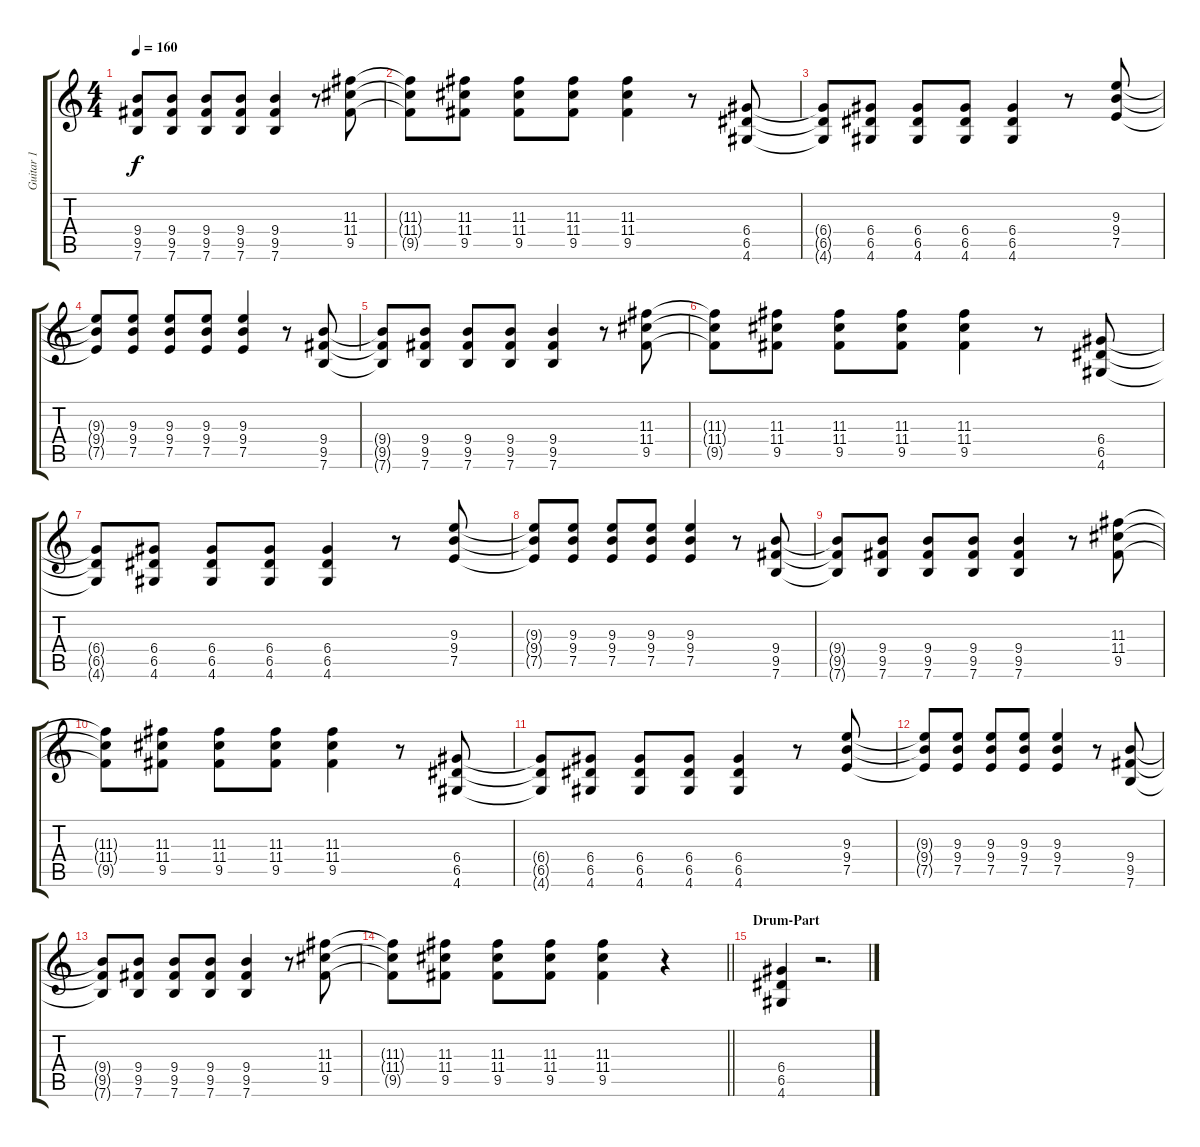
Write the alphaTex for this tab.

\track ("Guitar 1" "Guitar 1") {instrument distortionguitar}
\staff {score tabs}
\tuning (E4 B3 G3 D3 A2 E2) {hide}
\ts (4 4)
\tempo 160
\clef g2
\ks c
(9.4{t} 9.5{t} 7.6{t}).8{dy f} (9.4 9.5 7.6).8 (9.4 9.5 7.6).8 (9.4 9.5 7.6).8 (9.4 9.5 7.6).4 r.8 (11.3 11.4 9.5).8 |
(11.3{t} 11.4{t} 9.5{t}).8 (11.3 11.4 9.5).8 (11.3 11.4 9.5).8 (11.3 11.4 9.5).8 (11.3 11.4 9.5).4 r.8 (6.4 6.5 4.6).8 |
(6.4{t} 6.5{t} 4.6{t}).8 (6.4 6.5 4.6).8 (6.4 6.5 4.6).8 (6.4 6.5 4.6).8 (6.4 6.5 4.6).4 r.8 (9.3 9.4 7.5).8 |
(9.3{t} 9.4{t} 7.5{t}).8 (9.3 9.4 7.5).8 (9.3 9.4 7.5).8 (9.3 9.4 7.5).8 (9.3 9.4 7.5).4 r.8 (9.4 9.5 7.6).8 |
(9.4{t} 9.5{t} 7.6{t}).8 (9.4 9.5 7.6).8 (9.4 9.5 7.6).8 (9.4 9.5 7.6).8 (9.4 9.5 7.6).4 r.8 (11.3 11.4 9.5).8 |
(11.3{t} 11.4{t} 9.5{t}).8 (11.3 11.4 9.5).8 (11.3 11.4 9.5).8 (11.3 11.4 9.5).8 (11.3 11.4 9.5).4 r.8 (6.4 6.5 4.6).8 |
(6.4{t} 6.5{t} 4.6{t}).8 (6.4 6.5 4.6).8 (6.4 6.5 4.6).8 (6.4 6.5 4.6).8 (6.4 6.5 4.6).4 r.8 (9.3 9.4 7.5).8 |
(9.3{t} 9.4{t} 7.5{t}).8 (9.3 9.4 7.5).8 (9.3 9.4 7.5).8 (9.3 9.4 7.5).8 (9.3 9.4 7.5).4 r.8 (9.4 9.5 7.6).8 |
(9.4{t} 9.5{t} 7.6{t}).8 (9.4 9.5 7.6).8 (9.4 9.5 7.6).8 (9.4 9.5 7.6).8 (9.4 9.5 7.6).4 r.8 (11.3 11.4 9.5).8 |
(11.3{t} 11.4{t} 9.5{t}).8 (11.3 11.4 9.5).8 (11.3 11.4 9.5).8 (11.3 11.4 9.5).8 (11.3 11.4 9.5).4 r.8 (6.4 6.5 4.6).8 |
(6.4{t} 6.5{t} 4.6{t}).8 (6.4 6.5 4.6).8 (6.4 6.5 4.6).8 (6.4 6.5 4.6).8 (6.4 6.5 4.6).4 r.8 (9.3 9.4 7.5).8 |
(9.3{t} 9.4{t} 7.5{t}).8 (9.3 9.4 7.5).8 (9.3 9.4 7.5).8 (9.3 9.4 7.5).8 (9.3 9.4 7.5).4 r.8 (9.4 9.5 7.6).8 |
(9.4{t} 9.5{t} 7.6{t}).8 (9.4 9.5 7.6).8 (9.4 9.5 7.6).8 (9.4 9.5 7.6).8 (9.4 9.5 7.6).4 r.8 (11.3 11.4 9.5).8 |
\barLineRight lightlight
(11.3{t} 11.4{t} 9.5{t}).8 (11.3 11.4 9.5).8 (11.3 11.4 9.5).8 (11.3 11.4 9.5).8 (11.3 11.4 9.5).4 r.4 |
\section ("" "Drum-Part")
(6.4 6.5 4.6).4 r.2{d}
